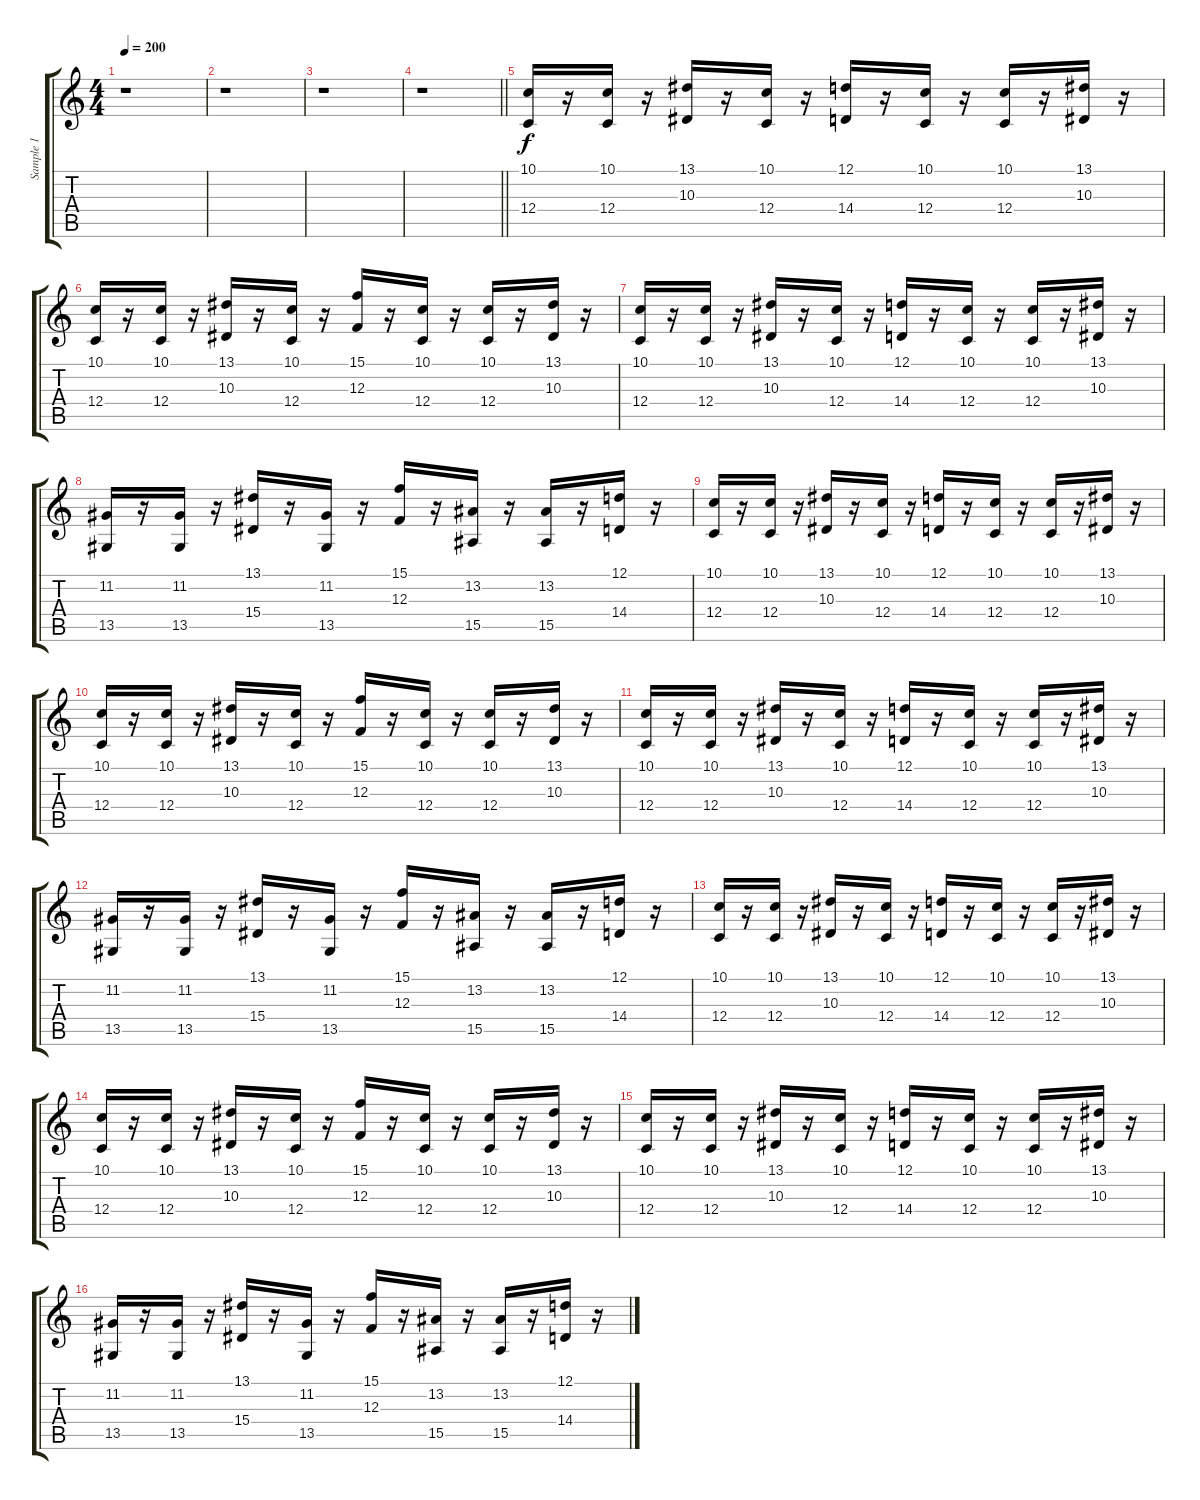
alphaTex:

\track ("Sample 1" "Sample 1") {instrument lead2sawtooth}
\staff {score tabs}
\tuning (D4 A3 F3 C3 G2 C2) {hide}
\ts (4 4)
\tempo 200
\clef g2
\ks c
r.1{dy f} |
r.1 |
r.1 |
\barLineRight lightlight
r.1 |
\section ("" " ")
(10.1 12.4).16{volume 12} r.16 (10.1 12.4).16 r.16 (13.1 10.3).16 r.16 (10.1 12.4).16 r.16 (12.1 14.4).16 r.16 (10.1 12.4).16 r.16 (10.1 12.4).16 r.16 (13.1 10.3).16 r.16 |
(10.1 12.4).16 r.16 (10.1 12.4).16 r.16 (13.1 10.3).16 r.16 (10.1 12.4).16 r.16 (15.1 12.3).16 r.16 (10.1 12.4).16 r.16 (10.1 12.4).16 r.16 (13.1 10.3).16 r.16 |
(10.1 12.4).16 r.16 (10.1 12.4).16 r.16 (13.1 10.3).16 r.16 (10.1 12.4).16 r.16 (12.1 14.4).16 r.16 (10.1 12.4).16 r.16 (10.1 12.4).16 r.16 (13.1 10.3).16 r.16 |
(11.2 13.5).16 r.16 (11.2 13.5).16 r.16 (13.1 15.4).16 r.16 (11.2 13.5).16 r.16 (15.1 12.3).16 r.16 (13.2 15.5).16 r.16 (13.2 15.5).16 r.16 (12.1 14.4).16 r.16 |
(10.1 12.4).16 r.16 (10.1 12.4).16 r.16 (13.1 10.3).16 r.16 (10.1 12.4).16 r.16 (12.1 14.4).16 r.16 (10.1 12.4).16 r.16 (10.1 12.4).16 r.16 (13.1 10.3).16 r.16 |
(10.1 12.4).16 r.16 (10.1 12.4).16 r.16 (13.1 10.3).16 r.16 (10.1 12.4).16 r.16 (15.1 12.3).16 r.16 (10.1 12.4).16 r.16 (10.1 12.4).16 r.16 (13.1 10.3).16 r.16 |
(10.1 12.4).16 r.16 (10.1 12.4).16 r.16 (13.1 10.3).16 r.16 (10.1 12.4).16 r.16 (12.1 14.4).16 r.16 (10.1 12.4).16 r.16 (10.1 12.4).16 r.16 (13.1 10.3).16 r.16 |
(11.2 13.5).16 r.16 (11.2 13.5).16 r.16 (13.1 15.4).16 r.16 (11.2 13.5).16 r.16 (15.1 12.3).16 r.16 (13.2 15.5).16 r.16 (13.2 15.5).16 r.16 (12.1 14.4).16 r.16 |
(10.1 12.4).16 r.16 (10.1 12.4).16 r.16 (13.1 10.3).16 r.16 (10.1 12.4).16 r.16 (12.1 14.4).16 r.16 (10.1 12.4).16 r.16 (10.1 12.4).16 r.16 (13.1 10.3).16 r.16 |
(10.1 12.4).16 r.16 (10.1 12.4).16 r.16 (13.1 10.3).16 r.16 (10.1 12.4).16 r.16 (15.1 12.3).16 r.16 (10.1 12.4).16 r.16 (10.1 12.4).16 r.16 (13.1 10.3).16 r.16 |
(10.1 12.4).16 r.16 (10.1 12.4).16 r.16 (13.1 10.3).16 r.16 (10.1 12.4).16 r.16 (12.1 14.4).16 r.16 (10.1 12.4).16 r.16 (10.1 12.4).16 r.16 (13.1 10.3).16 r.16 |
(11.2 13.5).16 r.16 (11.2 13.5).16 r.16 (13.1 15.4).16 r.16 (11.2 13.5).16 r.16 (15.1 12.3).16 r.16 (13.2 15.5).16 r.16 (13.2 15.5).16 r.16 (12.1 14.4).16 r.16
